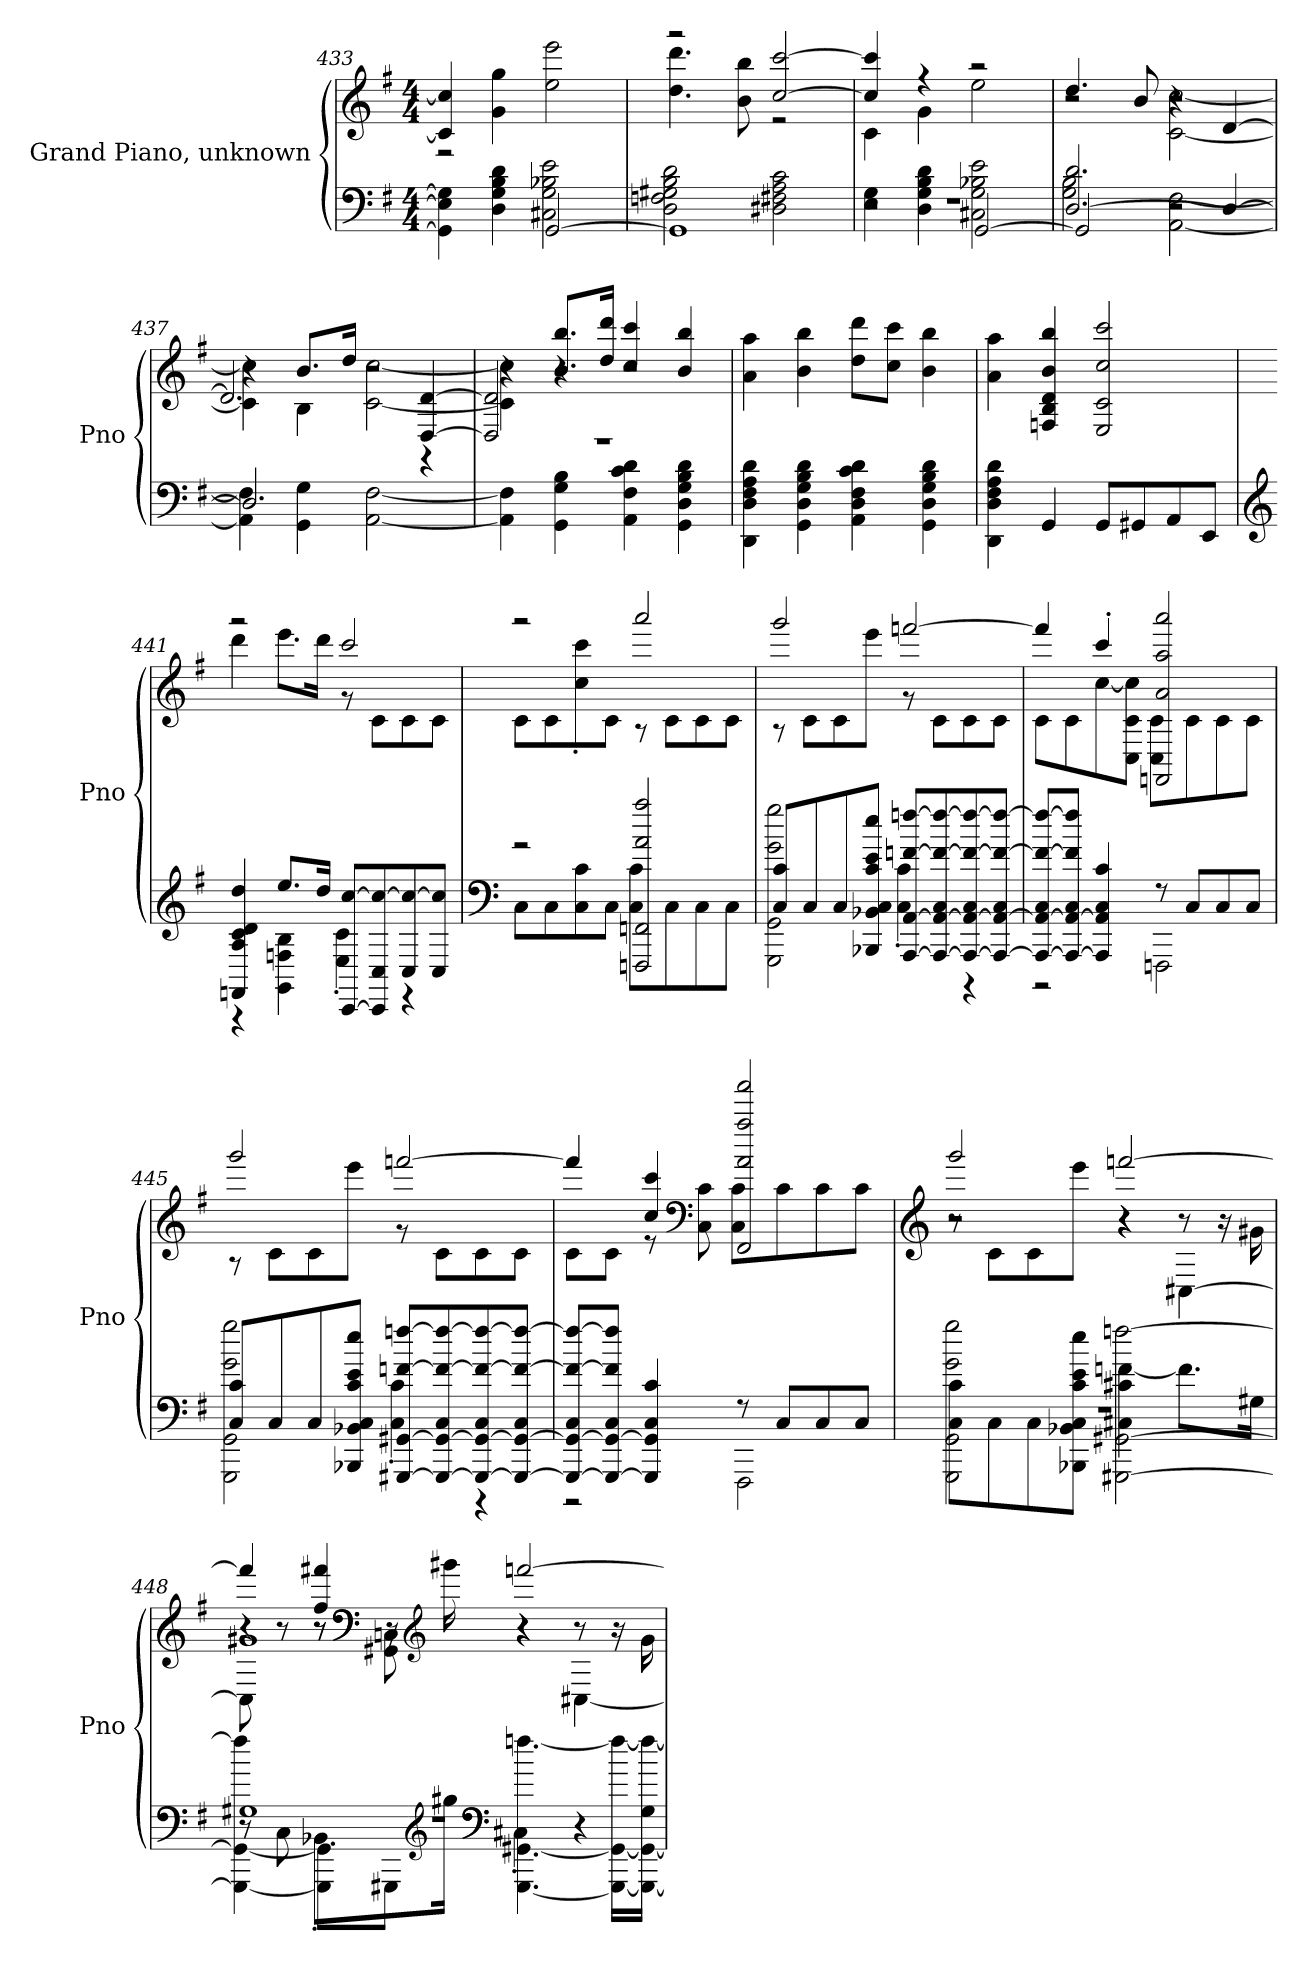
**kern	**kern
*part1	*part1
*staff2	*staff1
*I"Grand Piano, unknown	*
*I'Pno	*
!!LO:LB:g=z
*clefF4	*clefG2
*k[f#]	*k[f#]
*M4/4	*M4/4
=433	=433
*^	*
2r	4GG\] 4E\] 4G\]	4c/] 4cc/]
.	4D\ 4G\ 4B\ 4d\	4g\ 4gg\
[2GG/	2C#X\ 2G\ 2B-X\ 2e\	2ee\ 2eee\
=434	=434	=434
*	*	*^
1GG]	2D\ 2Fn\ 2G#X\ 2B\ 2d\	2r	4.dd\ 4.ddd\
.	.	.	8b\ 8bb\
.	2D#X\ 2F#X\ 2A\ 2c\	[2cc/ [2ccc/	2r
=435	=435	=435	=435
*	*^	*	*
1r	4E\ 4G\	2r	4cc/] 4ccc/]	4c\
.	4D\ 4G\ 4B\ 4d\	.	4r	4g\
.	2C#X\ 2G\ 2B-X\ 2e\	[2GG/	2r	2ee\
=436	=436	=436	=436	=436
*	*	*	*	*^
[2.D/ 2.d/	2G\ 2B\	2GG/]	4.dd/	2r	2r
.	.	.	8b/	.	.
.	[2AA\ [2F#\	2r	2r	[2c\ [2cc\	4r
4D/_	.	.	.	.	[4d/
*	*v	*v	*	*	*
=437	=437	=437	=437	=437
2.D/]	4AA\] 4F#\]	4r	4c\] 4cc\]	2.d/]
.	4GG\ 4G\	8.b/L	4B\	.
.	.	16dd/Jk	.	.
.	[2AA\ [2F#\	2r	[2c\ [2cc\	.
4r	.	.	.	[4D/ [4d/
=438	=438	=438	=438	=438
1r	4AA\] 4F#\]	4r	4c\] 4cc\]	2D/] 2d/]
.	4GG\ 4G\ 4B\	8.b/ 8.bb/L	4r	.
.	.	16dd/ 16ddd/Jk	.	.
.	4AA\ 4F#\ 4c\ 4d\	4cc/ 4ccc/	2r	2r
.	4GG\ 4D\ 4G\ 4B\ 4d\	4b/ 4bb/	.	.
*v	*v	*	*	*
*	*v	*v	*v
!!LO:LB:g=z
=439	=439
4DD\ 4D\ 4F#\ 4A\ 4d\	4a\ 4aa\
4GG\ 4D\ 4G\ 4B\ 4d\	4b\ 4bb\
4AA\ 4D\ 4F#\ 4c\ 4d\	8dd\ 8ddd\L
.	8cc\ 8ccc\J
4GG\ 4D\ 4G\ 4B\ 4d\	4b\ 4bb\
=440	=440
4DD\ 4D\ 4F#\ 4A\ 4d\	4a\ 4aa\
4GG/	4Fn/ 4B/ 4d/ 4b/ 4bb/
8GG/L	2E/ 2c/ 2cc/ 2ccc/
8GG#X/	.
8AA/	.
8EE/J	.
=441	=441
*clefG2	*
*^	*^
4FFn/ 4A/ 4c/ 4d/ 4dd/	4r	2r	4ddd\
8.ee/L	4GG\ 4Fn\ 4B\	.	8.eee\L
16dd/Jk	.	.	16ddd\Jk
[8CC/ [8cc/L	4E\' 4c\'	2ccc/	8r
8CC/] 8C/ 8cc/_	.	.	8c\L
8C/ 8cc/_	4r	.	8c\
8C/ 8cc/]J	.	.	8c\J
=442	=442	=442	=442
*clefF4	*	*	*
2r	8C\L	2r	8c\L
.	8C\	.	8c\
.	8C\ 8c\	.	8cc\' 8ccc\'
.	8C\J	.	8c\J
2FFFn/ 2FFn/ 2a/ 2aa/	8C\ 8c\L	2aaa/	8r
.	8C\	.	8c\L
.	8C\	.	8c\
.	8C\J	.	8c\J
!!LO:PB:g=z	!!
=443	=443	=443	=443
8C/ 8c/L	2GGG\ 2GG\ 2g\ 2gg\	2ggg/	8r
8C/	.	.	8c\L
8C/	.	.	8c\
8BBB-X/ 8BB-X/ 8C/ 8c/ 8e/ 8ee/J	.	.	8eee\J
[8AAA/ [8AA/ [8fn/ [8ffn/L	4C\' 4c\'	[2fffn/	8r
8AAA/_ 8AA/_ 8C/ 8f/_ 8ff/_	.	.	8c\L
8AAA/_ 8AA/_ 8C/ 8f/_ 8ff/_	4r	.	8c\
8AAA/_ 8AA/_ 8C/ 8f/_ 8ff/_J	.	.	8c\J
=444	=444	=444	=444
8AAA/_ 8AA/_ 8C/ 8f/_ 8ff/_L	2r	4fff/]	8c\L
8AAA/_ 8AA/_ 8C/ 8f/] 8ff/]J	.	.	8c\
4AAA/] 4AA/] 4C/ 4c/	.	4ccc'/	[8cc\
.	.	.	8C\ 8c\ 8cc\]J
8r	2FFFn\	2FFn/ 2a/ 2aa/ 2aaa/	8C\ 8c\L
8C/L	.	.	8c\
8C/	.	.	8c\
8C/J	.	.	8c\J
=445	=445	=445	=445
8C/ 8c/L	2GGG\ 2GG\ 2g\ 2gg\	2ggg/	8r
8C/	.	.	8c\L
8C/	.	.	8c\
8BBB-X/ 8BB-X/ 8C/ 8c/ 8e/ 8ee/J	.	.	8eee\J
[8GGG#X/ [8GG#X/ [8fn/ [8ffn/L	4C\' 4c\'	[2fffn/	8r
8GGG#/_ 8GG#/_ 8C/ 8f/_ 8ff/_	.	.	8c\L
8GGG#/_ 8GG#/_ 8C/ 8f/_ 8ff/_	4r	.	8c\
8GGG#/_ 8GG#/_ 8C/ 8f/_ 8ff/_J	.	.	8c\J
!!LO:LB:g=z	!!
=446	=446	=446	=446
8GGG#/_ 8GG#/_ 8C/ 8f/_ 8ff/_L	2r	4fff/]	8c\L
8GGG#/_ 8GG#/_ 8C/ 8f/] 8ff/]J	.	.	8c\J
4GGG#/] 4GG#/] 4C/ 4c/	.	4cc/ 4ccc/	8r
*	*	*clefF4	*
.	.	.	8C\ 8c\
8r	2FFF#\	2FF#/ 2a/ 2aa/ 2aaa/	8C\ 8c\L
8C/L	.	.	8c\
8C/	.	.	8c\
8C/J	.	.	8c\J
*v	*v	*	*
*	*v	*v
=447	=447
*	*clefG2
*^	*^
*	*^	*	*^
1r	8C\ 8c\L	2GGG\ 2GG\ 2g\ 2gg\	2ggg/	8r	2r
.	8C\	.	.	8c\L	.
.	8C\	.	.	8c\	.
.	8BBB-X\ 8BB-X\ 8C\ 8c\ 8e\ 8ee\J	.	.	8eee\J	.
.	4C#X\ 4c#X\ [4fn\	[2GGG#X\ [2GG#X\ [2ffn\	[2fffn/	4r	4r
.	8.f\L]	.	.	8r	[4C#X\
.	.	.	.	16r	.
.	16G#X\Jk	.	.	16g#X\	.
!!LO:LB:g=z
=448	=448	=448	=448	=448	=448
*	*	*^	*	*	*^
1r	8r	1G#X	4GGG#\_ 4GG#\_ 4ff\]	4fff/]	4r	1g#X	8C#\]
.	8C\	.	.	.	.	.	8r
.	8.BB-X'\L	.	8GGG#\] 8GG#\]L	4ff#/ 4fff#X/	8r	.	8r
*	*	*	*	*clefF4	*	*	*
.	.	.	8GGG#X\J	.	16r	.	8GG#X\ 8Cn\
*clefG2	*	*	*	*clefG2	*	*	*
.	16gg#X\Jk	.	.	.	16ggg#X\	.	.
*clefF4	*	*	*	*	*	*	*
.	[4.GGG#\ [4.GG#X\ [4.ffn\	.	4C#X'\	[2fffn/	4r	.	4r
.	.	.	4r	.	8r	.	[4C#X\
.	16GGG#\_ 16GG#\_ 16ff\_LL	.	.	.	16r	.	.
.	16GGG#\_ 16GG#\_ 16G#\ 16ff\_JJ	.	.	.	16g#\	.	.
*v	*v	*v	*v	*	*	*	*
*	*v	*v	*v	*v
=	=
*-	*-
